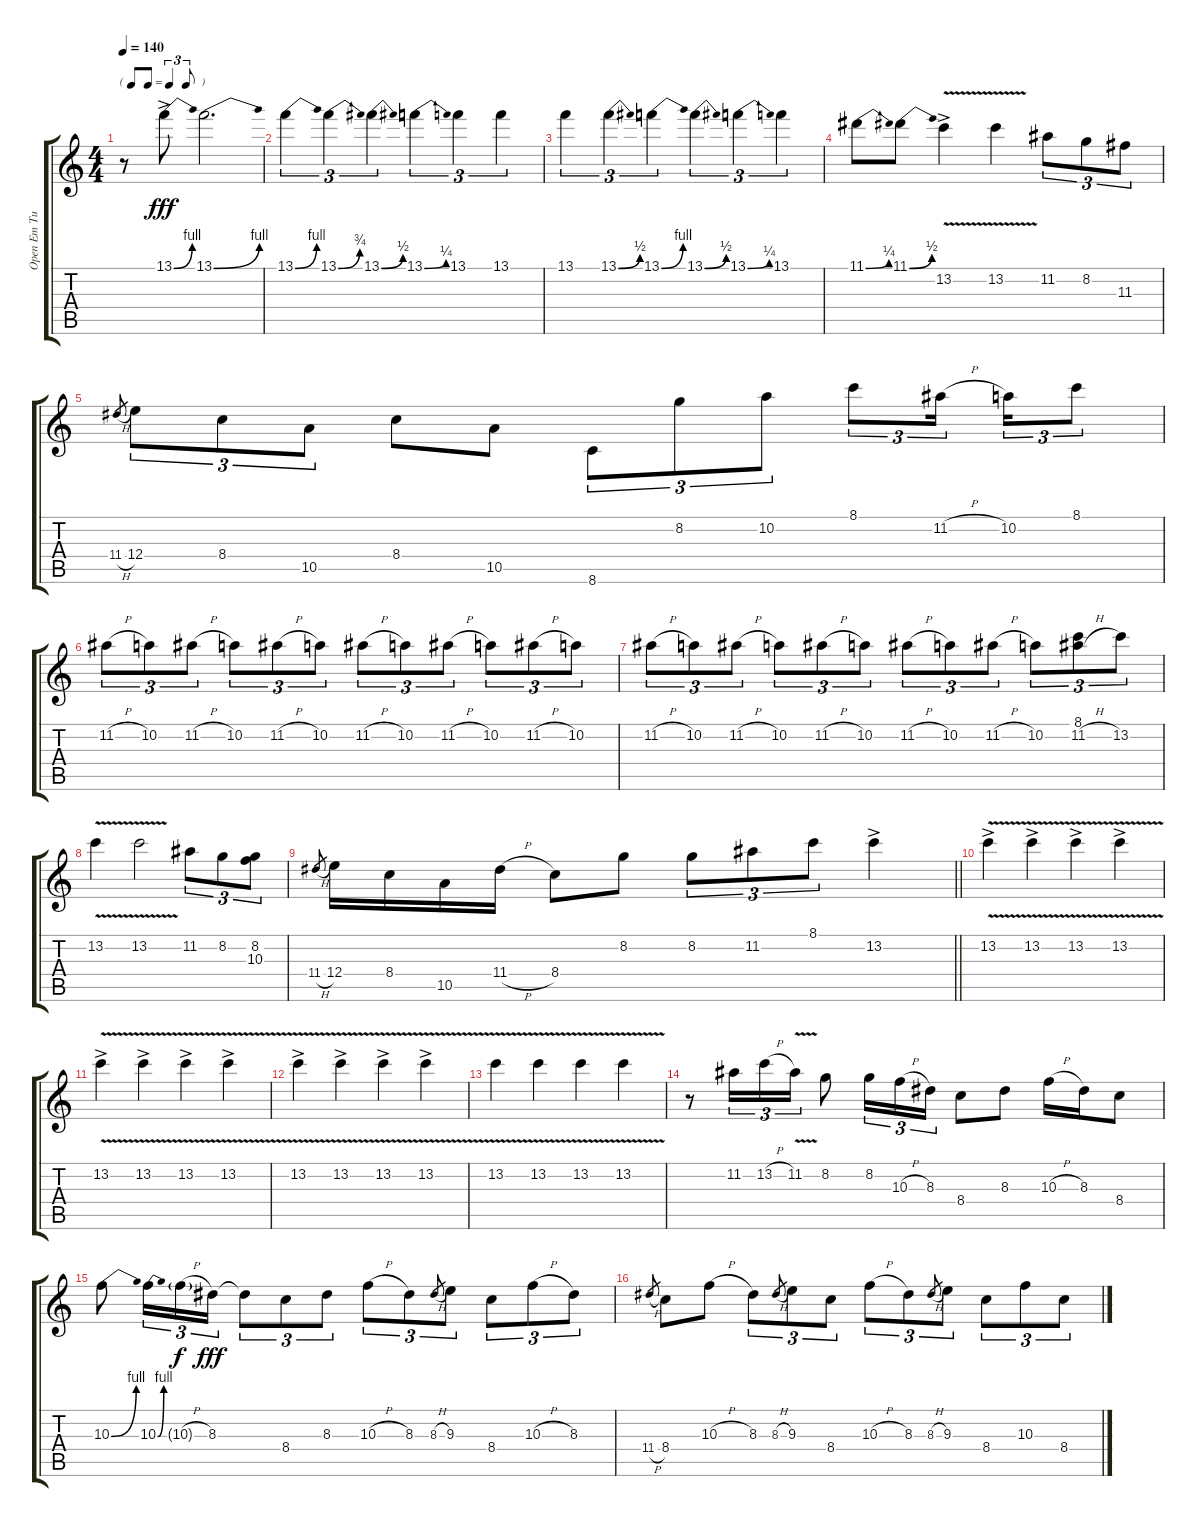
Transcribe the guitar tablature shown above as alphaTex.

\track ("Open Em Tuning- Albert Collins" "Open Em Tu") {instrument acousticguitarsteel}
\staff {score tabs}
\tuning (E4 B3 G3 E3 B2 E2) {hide}
\ts (4 4)
\tf triplet8th
\tempo 140
\clef g2
\ks c
r.8{dy fff} 13.1{be (bend 0 0 60 4) ac}.8 13.1{be (bend 0 0 60 4)}.2{d} |
13.1{be (bend 0 0 60 4)}.4{tu (3 2)} 13.1{be (bend 0 0 60 3)}.4{tu (3 2)} 13.1{be (bend 0 0 60 2)}.4{tu (3 2)} 13.1{be (bend 0 0 60 1)}.4{tu (3 2)} 13.1.4{tu (3 2)} 13.1.4{tu (3 2)} |
13.1.4{tu (3 2)} 13.1{be (bend 0 0 60 2)}.4{tu (3 2)} 13.1{be (bend 0 0 60 4)}.4{tu (3 2)} 13.1{be (bend 0 0 60 2)}.4{tu (3 2)} 13.1{be (bend 0 0 60 1)}.4{tu (3 2)} 13.1.4{tu (3 2)} |
11.1{be (bend 0 0 60 1)}.8 11.1{be (bend 0 0 60 2)}.8 13.2{v ac}.4 13.2{v}.4 11.2.8{tu (3 2)} 8.2.8{tu (3 2)} 11.3.8{tu (3 2)} |
11.4{h}.8{gr} 12.4.8{tu (3 2)} 8.4.8{tu (3 2)} 10.5.8{tu (3 2)} 8.4.8 10.5.8 8.6.8{tu (3 2)} 8.2.8{tu (3 2)} 10.2.8{tu (3 2)} 8.1.8{tu (3 2)} 11.2{h}.16{tu (3 2) beam splitsecondary} 10.2.16{tu (3 2)} 8.1.8{tu (3 2)} |
11.2{h}.8{tu (3 2)} 10.2.8{tu (3 2)} 11.2{h}.8{tu (3 2)} 10.2.8{tu (3 2)} 11.2{h}.8{tu (3 2)} 10.2.8{tu (3 2)} 11.2{h}.8{tu (3 2)} 10.2.8{tu (3 2)} 11.2{h}.8{tu (3 2)} 10.2.8{tu (3 2)} 11.2{h}.8{tu (3 2)} 10.2.8{tu (3 2)} |
11.2{h}.8{tu (3 2)} 10.2.8{tu (3 2)} 11.2{h}.8{tu (3 2)} 10.2.8{tu (3 2)} 11.2{h}.8{tu (3 2)} 10.2.8{tu (3 2)} 11.2{h}.8{tu (3 2)} 10.2.8{tu (3 2)} 11.2{h}.8{tu (3 2)} 10.2.8{tu (3 2)} (8.1 11.2{h}).8{tu (3 2)} 13.2.8{tu (3 2)} |
13.2{v}.4 13.2{v}.2 11.2.8{tu (3 2)} 8.2.8{tu (3 2)} (8.2 10.3).8{tu (3 2)} |
\barLineRight lightlight
11.4{h}.8{gr} 12.4.16 8.4.16 10.5.16 11.4{h}.16 8.4.8 8.2.8 8.2.8{tu (3 2)} 11.2.8{tu (3 2)} 8.1.8{tu (3 2)} 13.2{ac}.4 |
13.2{v ac}.4 13.2{v ac}.4 13.2{v ac}.4 13.2{v ac}.4 |
13.2{v ac}.4 13.2{v ac}.4 13.2{v ac}.4 13.2{v ac}.4 |
13.2{v ac}.4 13.2{v ac}.4 13.2{v ac}.4 13.2{v ac}.4 |
13.2{v}.4 13.2{v}.4 13.2{v}.4 13.2{v}.4 |
r.8 11.2.16{tu (3 2)} 13.2{h}.16{tu (3 2)} 11.2{v}.16{tu (3 2)} 8.2.8 8.2.16{tu (3 2)} 10.3{h}.16{tu (3 2)} 8.3.16{tu (3 2)} 8.4.8 8.3.8 10.3{h}.16 8.3.16 8.4.8 |
10.3{be (bend 0 0 60 4)}.8 10.3{be (bend 0 0 60 4)}.16{tu (3 2)} 10.3{h g}.16{tu (3 2) dy f} 8.3.16{tu (3 2) dy fff} 8.3{t}.8{tu (3 2)} 8.4.8{tu (3 2)} 8.3.8{tu (3 2)} 10.3{h}.8{tu (3 2)} 8.3.8{tu (3 2)} 8.3{h}.8{gr} 9.3.8{tu (3 2)} 8.4.8{tu (3 2)} 10.3{h}.8{tu (3 2)} 8.3.8{tu (3 2)} |
11.4{h}.8{gr} 8.4.8 10.3{h}.8 8.3.8{tu (3 2)} 8.3{h}.8{gr} 9.3.8{tu (3 2)} 8.4.8{tu (3 2)} 10.3{h}.8{tu (3 2)} 8.3.8{tu (3 2)} 8.3{h}.8{gr} 9.3.8{tu (3 2)} 8.4.8{tu (3 2)} 10.3.8{tu (3 2)} 8.4.8{tu (3 2)}
